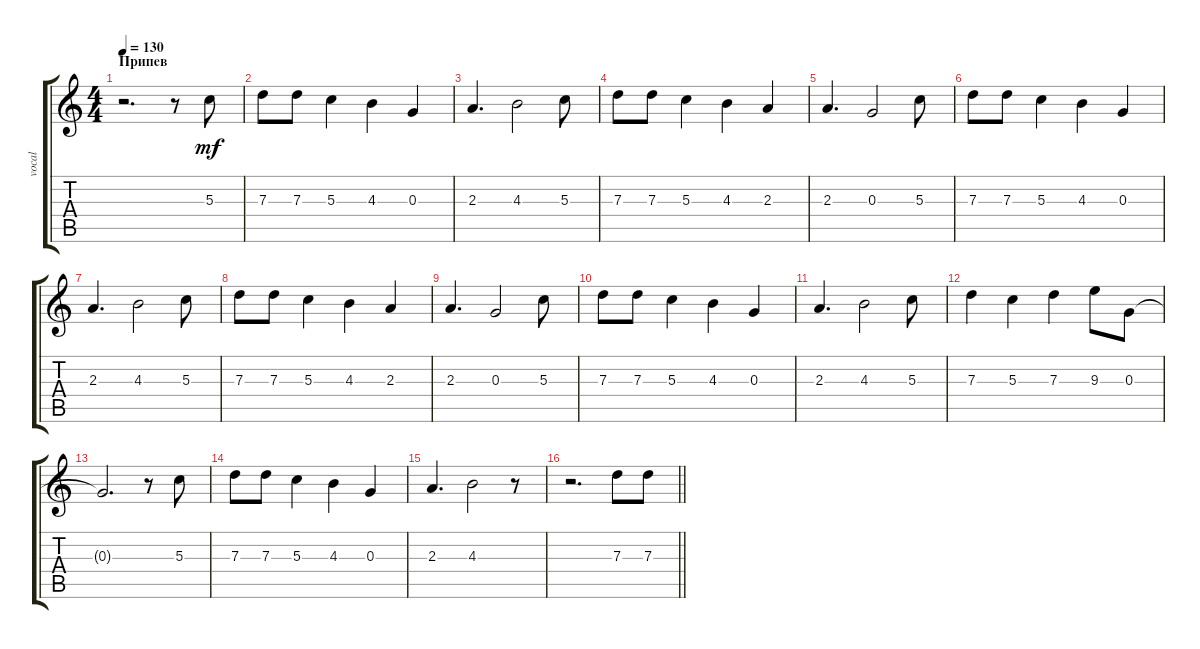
\track ("vocal" "vocal") {instrument electricguitarclean}
\staff {score tabs}
\tuning (E4 B3 G3 D3 A2 E2) {hide}
\ts (4 4)
\section ("" "Припев")
\tempo 130
\clef g2
\ks c
r.2{d dy mf} r.8 5.3.8 |
7.3.8 7.3.8 5.3.4 4.3.4 0.3.4 |
2.3.4{d} 4.3.2 5.3.8 |
7.3.8 7.3.8 5.3.4 4.3.4 2.3.4 |
2.3.4{d} 0.3.2 5.3.8 |
7.3.8 7.3.8 5.3.4 4.3.4 0.3.4 |
2.3.4{d} 4.3.2 5.3.8 |
7.3.8 7.3.8 5.3.4 4.3.4 2.3.4 |
2.3.4{d} 0.3.2 5.3.8 |
7.3.8 7.3.8 5.3.4 4.3.4 0.3.4 |
2.3.4{d} 4.3.2 5.3.8 |
7.3.4 5.3.4 7.3.4 9.3.8 0.3.8 |
0.3{t}.2{d} r.8 5.3.8 |
7.3.8 7.3.8 5.3.4 4.3.4 0.3.4 |
2.3.4{d} 4.3.2 r.8 |
\barLineRight lightlight
r.2{d} 7.3.8 7.3.8
